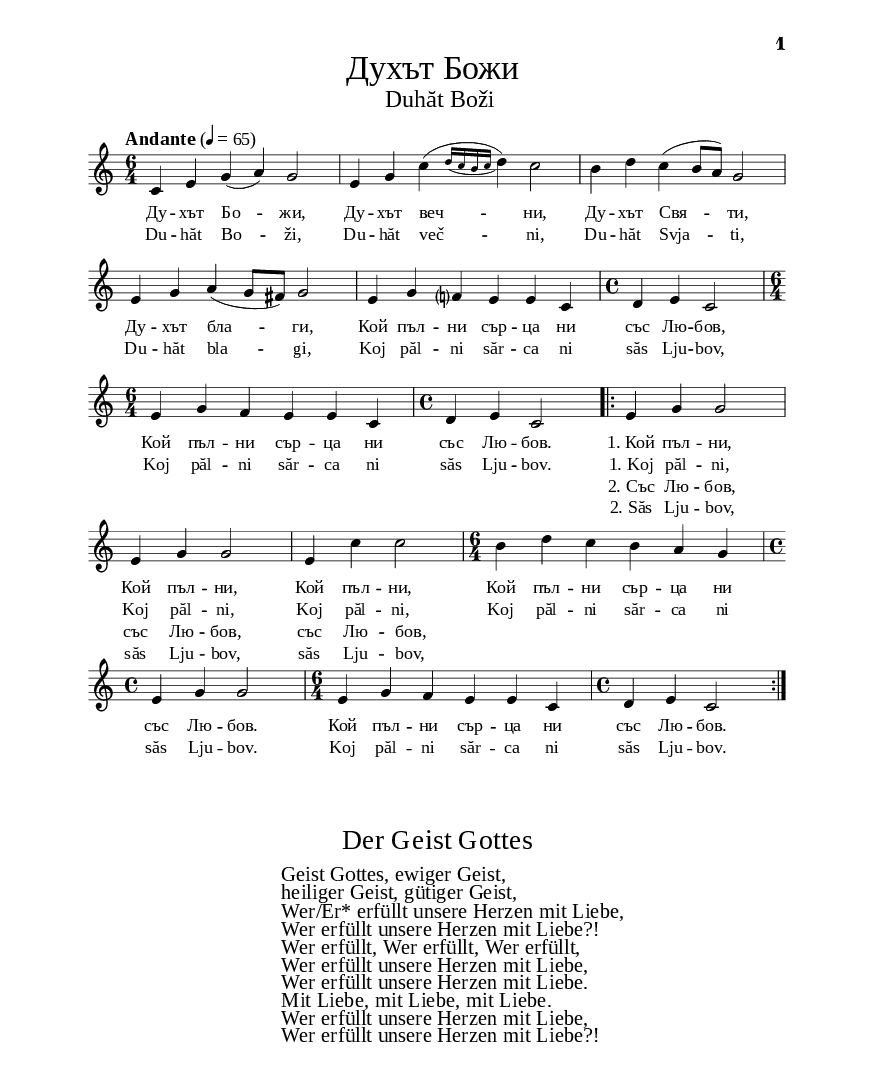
\version "2.24.3"

% include paper part and global functions
\include "include/globals.ily"

\bookpart {
  \label #'ref079
  \tocItem \markup "Духът Божи – Duhăt Boži"
  \include "include/bookpart-paper.ily"
  \score {
    \include "include/score-layout.ily"

    \new Voice \relative c' {
      \clef treble
      \key c \major
      \time 6/4
      \tempoFunc "Andante" 4 "65"

      c4 e g (a ) g2 | e4 g c4 ( \acciaccatura {d16c b c}) d4 c2 |

      b4 d c (b8 a ) g2 | \break e 4 g a ( g8 fis ) g2

      e4 g f? e e c | \time 4/4 d e c2 \break

      \time 6/4  e4 g f e e c | \time 4/4 d e c2

      \bar ".|:-|"
      e4 g g2 | \break e4 g g2 | e4 c' c2 |

      \time 6/4  b4 d c b a g | \break \time 4/4 e g g2 |

      \time 6/4 e4 g f e e c | \time 4/4 d e c2 \break

      \bar ":|."


    }

    \addlyrics {
      Ду -- хът Бо -- жи, Ду -- хът веч -- ни,

      Ду -- хът Свя -- ти, Ду -- хът бла -- ги,

      Кой пъл -- ни сър -- ца ни със Лю -- бов,

      Кой пъл -- ни сър -- ца ни със Лю -- бов.

      "1. Кой" пъл -- ни, Кой пъл -- ни, Кой пъл -- ни,

      Кой пъл -- ни сър -- ца ни със Лю -- бов.

      Кой пъл -- ни сър -- ца ни със Лю -- бов.
    }



    \addlyrics {
      Du -- hăt Bo -- ži, Du -- hăt več -- ni,

      Du -- hăt Svja -- ti, Du -- hăt bla -- gi,

      Koj păl -- ni săr -- ca ni săs Lju -- bov,

      Koj păl -- ni săr -- ca ni săs Lju -- bov.

      "1. Koj" păl -- ni, Koj păl -- ni, Koj păl -- ni,

      Koj păl -- ni săr -- ca ni săs Lju -- bov.

      Koj păl -- ni săr -- ca ni săs Lju -- bov.
    }

    \addlyrics {
      " " " " " " " " " " " " " " " "

      " " " " " " " " " " " " " " " "

      " " " " " " " " " " " " " " " " " "

      " " " " " " " " " " " " " " " " " "

      "2. Със" Лю -- бов, със Лю -- бов, със Лю -- бов,

      " " " " " " " " " " " " " " " " " "

      " " " " " " " " " " " " " " " " " "
    }

    \addlyrics {
      " " " " " " " " " " " " " " " "

      " " " " " " " " " " " " " " " "

      " " " " " " " " " " " " " " " " " "

      " " " " " " " " " " " " " " " " " "

      "2. Săs" Lju -- bov, săs Lju -- bov, săs Lju -- bov,

      " " " " " " " " " " " " " " " " " "

      " " " " " " " " " " " " " " " " " "
    }

    \header {
      title = \titleFunc "Духът Божи "" Duhăt Boži"
    }

    \midi{}

  } % score

  \markup \vspace #3


  % include foreign translation(s) of the song
  \version "2.24.3"

\markup \fill-line { \fontsize #deTitleFontSize "Der Geist Gottes" }
\markup \null
\markup \null

\markup \abs-fontsize #10 {
   \hspace #25
  \override #`(baseline-skip . ,deCoupletBaselineSkip)

  \column {
       
  \line { " "Geist Gottes, ewiger Geist,  }

  \line { " "heiliger Geist, gütiger Geist,   }

  \line { " "Wer/Er* erfüllt unsere Herzen mit Liebe,   }

  \line { " "Wer erfüllt unsere Herzen mit Liebe?!  }

  \line { " "Wer erfüllt, Wer erfüllt, Wer erfüllt,  }

  \line { " "Wer erfüllt unsere Herzen mit Liebe,  }

  \line { " "Wer erfüllt unsere Herzen mit Liebe.  }


  \line { " "Mit Liebe, mit Liebe, mit Liebe.  }

  \line { " "Wer erfüllt unsere Herzen mit Liebe,  }

  \line { " "Wer erfüllt unsere Herzen mit Liebe?!  }
       
    }
    
    
}


} % bookpart
